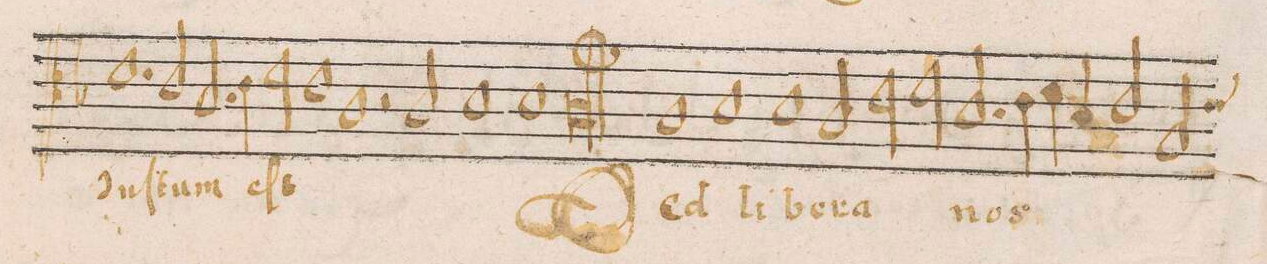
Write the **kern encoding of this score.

**kern	**text
*I"ALTVS	*
*clefC4	*
*k[b-]	*
*met(C|)	*
*M2/1	*
1.d\	Juſ-
=42-	=42-
2c/	-tum
2.B-/	.
=43-	=43-
4c\	.
2d\	eſt
1c	.
=44-	=44-
1A	.
2r	.
2A/	.
=45-	=45-
1B-	.
1B-	.
=46-	=46-
0A	.
=47-	=47-
1A	Sed
1B-	li-
=48-	=48-
1B-	-be-
2A/	-ra
2c\	.
=49-	=49-
2d\	.
2.B-/	nos
4c\	.
4d\	.
4B-/	.
=50-	=50-
2c/	.
*custos:c	*
2G/	.
*-	*-
